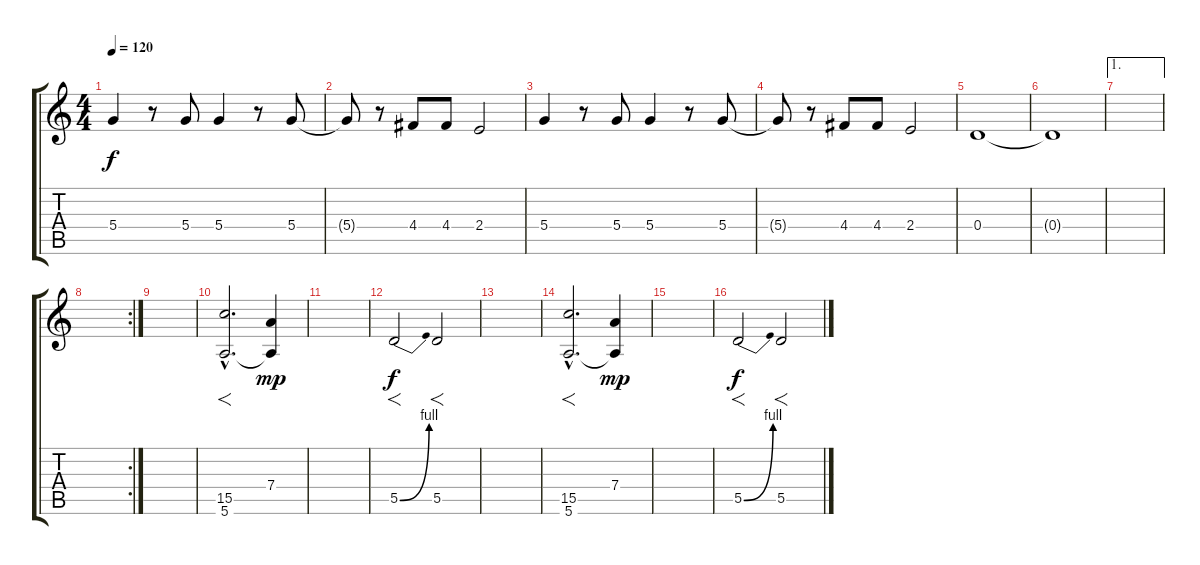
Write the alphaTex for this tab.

\track "" {instrument distortionguitar}
\staff {score tabs}
\tuning (E4 B3 G3 D3 A2 E2) {hide}
\ts (4 4)
\tempo 120
\clef g2
\ks c
5.4.4{dy f instrument distortionguitar} r.8 5.4.8 5.4.4 r.8 5.4.8 |
5.4{t}.8 r.8 4.4.8 4.4.8 2.4.2 |
5.4.4 r.8 5.4.8 5.4.4 r.8 5.4.8 |
5.4{t}.8 r.8 4.4.8 4.4.8 2.4.2 |
0.4.1 |
0.4{t}.1 |
\ae 1
|
\rc 2
|
|
(15.5 5.6{hac}).2{f d} (7.4 5.6{t}).4{dy mp} |
|
5.5{be (bend 0 0 60 4)}.2{f dy f} 5.5.2{f} |
|
(15.5 5.6{hac}).2{f d} (7.4 5.6{t}).4{dy mp} |
|
5.5{be (bend 0 0 60 4)}.2{f dy f} 5.5.2{f}
